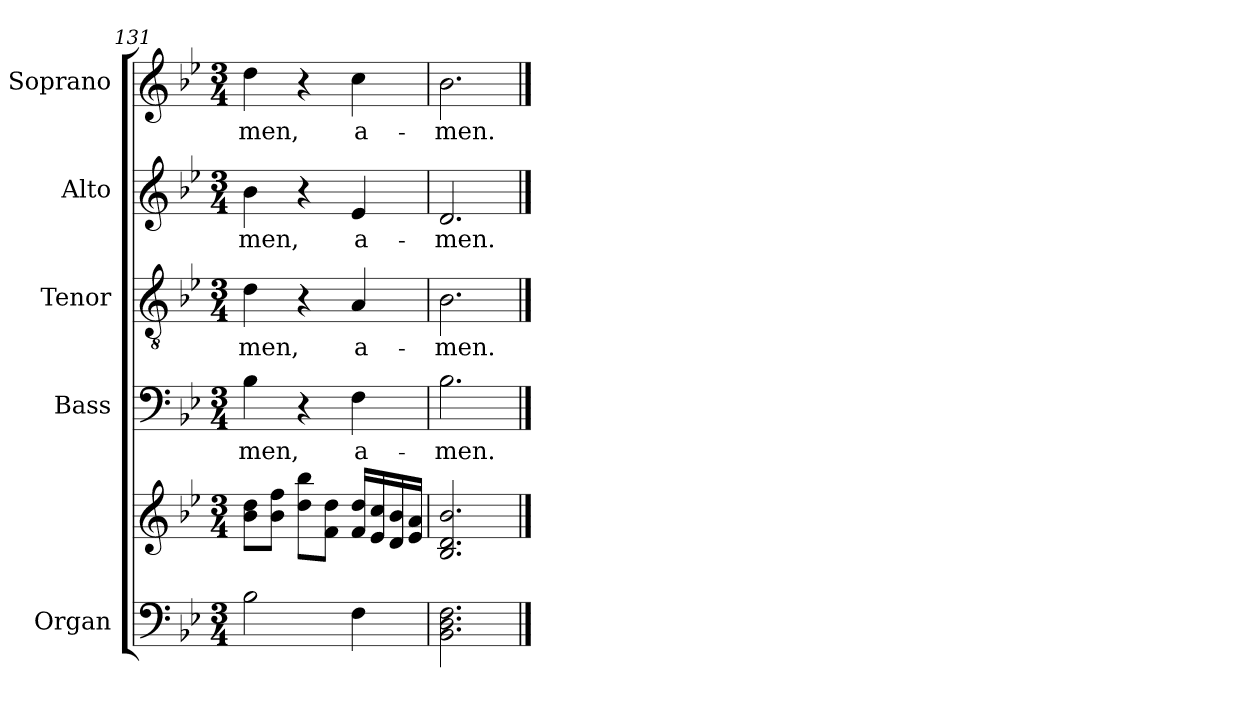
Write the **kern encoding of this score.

**kern	**kern	**kern	**text	**kern	**text	**kern	**text	**kern	**text
*part5	*part5	*part4	*part4	*part3	*part3	*part2	*part2	*part1	*part1
*staff6	*staff5	*staff4	*staff4	*staff3	*staff3	*staff2	*staff2	*staff1	*staff1
*I"Organ	*	*I"Bass	*	*I"Tenor	*	*I"Alto	*	*I"Soprano	*
*I'Org.	*	*I'B.	*	*I'T.	*	*I'A.	*	*I'S.	*
*clefF4	*clefG2	*clefF4	*	*clefGv2	*	*clefG2	*	*clefG2	*
*k[b-e-]	*k[b-e-]	*k[b-e-]	*	*k[b-e-]	*	*k[b-e-]	*	*k[b-e-]	*
*M3/4	*M3/4	*M3/4	*	*M3/4	*	*M3/4	*	*M3/4	*
=131	=131	=131	=131	=131	=131	=131	=131	=131	=131
!	!	!	!LO:LY:b	!	!LO:LY:b	!	!LO:LY:b	!	!LO:LY:b
2B-\	8b-\ 8dd\L	4B-\	men,	4d\	men,	4b-\	-men,	4dd\	-men,
.	8b-\ 8ff\J	.	.	.	.	.	.	.	.
.	8dd\ 8bb-\L	4r	.	4r	.	4r	.	4r	.
.	8f\ 8dd\J	.	.	.	.	.	.	.	.
!	!	!	!LO:LY:b	!	!LO:LY:b	!	!LO:LY:b	!	!LO:LY:b
4F\	16f/ 16dd/LL	4F\	a-	4A/	a-	4e-/	a-	4cc\	a-
.	16e-/ 16cc/	.	.	.	.	.	.	.	.
.	16d/ 16b-/	.	.	.	.	.	.	.	.
.	16e-/ 16a/JJ	.	.	.	.	.	.	.	.
=132	=132	=132	=132	=132	=132	=132	=132	=132	=132
!	!	!	!LO:LY:b	!	!LO:LY:b	!	!LO:LY:b	!	!LO:LY:b
2.BB-\ 2.D\ 2.F\	2.B-/ 2.d/ 2.b-/	2.B-\	-men.	2.B-\	-men.	2.d/	-men.	2.b-\	-men.
==	==	==	==	==	==	==	==	==	==
*-	*-	*-	*-	*-	*-	*-	*-	*-	*-
